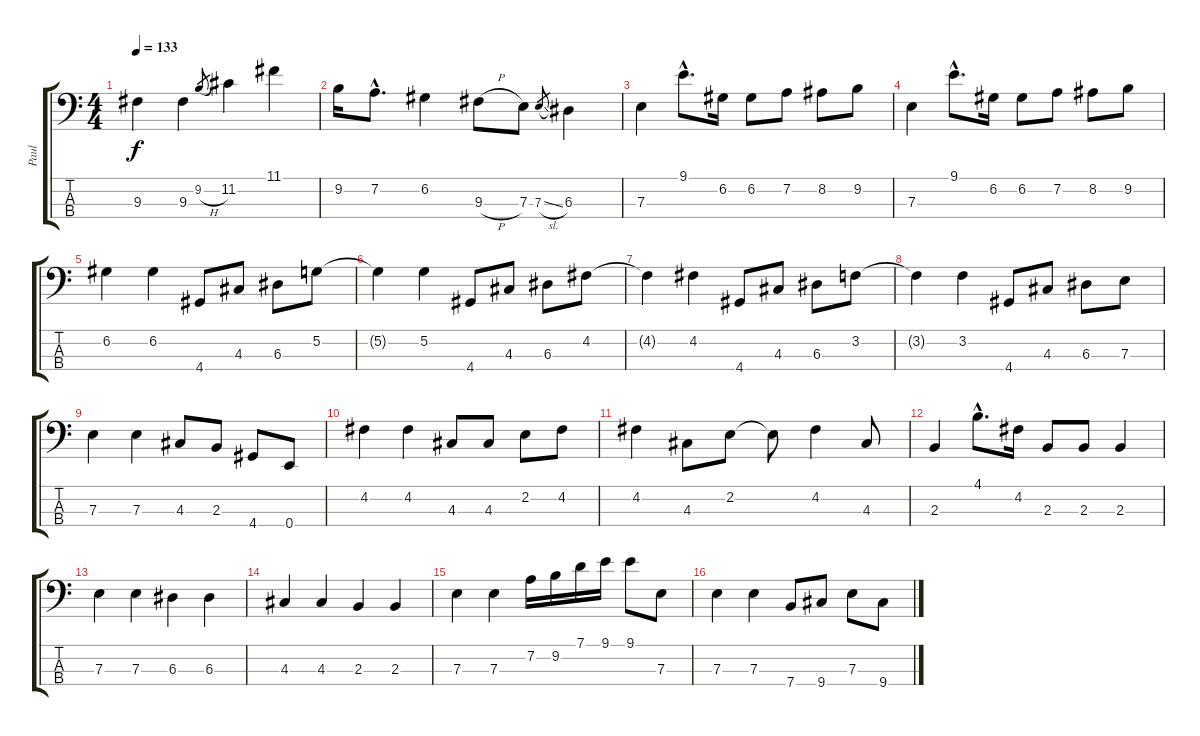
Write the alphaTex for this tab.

\track ("Paul" "Paul") {instrument acousticbass}
\staff {score tabs}
\tuning (G2 D2 A1 E1) {hide}
\ts (4 4)
\tempo 133
\clef f4
\ks c
9.3.4{dy f} 9.3.4 9.2{h}.8{gr} 11.2.4 11.1.4 |
9.2.16 7.2{hac}.8{d} 6.2.4 9.3{h}.8 7.3.8 7.3{sl}.8{gr} 6.3.4 |
7.3.4 9.1{hac}.8{d} 6.2.16 6.2.8 7.2.8 8.2.8 9.2.8 |
7.3.4 9.1{hac}.8{d} 6.2.16 6.2.8 7.2.8 8.2.8 9.2.8 |
6.2.4 6.2.4 4.4.8 4.3.8 6.3.8 5.2.8 |
5.2{t}.4 5.2.4 4.4.8 4.3.8 6.3.8 4.2.8 |
4.2{t}.4 4.2.4 4.4.8 4.3.8 6.3.8 3.2.8 |
3.2{t}.4 3.2.4 4.4.8 4.3.8 6.3.8 7.3.8 |
7.3.4 7.3.4 4.3.8 2.3.8 4.4.8 0.4.8 |
4.2.4 4.2.4 4.3.8 4.3.8 2.2.8 4.2.8 |
4.2.4 4.3.8 2.2.8 2.2{t}.8 4.2.4 4.3.8 |
2.3.4 4.1{hac}.8{d} 4.2.16 2.3.8 2.3.8 2.3.4 |
7.3.4 7.3.4 6.3.4 6.3.4 |
4.3.4 4.3.4 2.3.4 2.3.4 |
7.3.4 7.3.4 7.2.16 9.2.16 7.1.16 9.1.16 9.1.8 7.3.8 |
7.3.4 7.3.4 7.4.8 9.4.8 7.3.8 9.4.8
